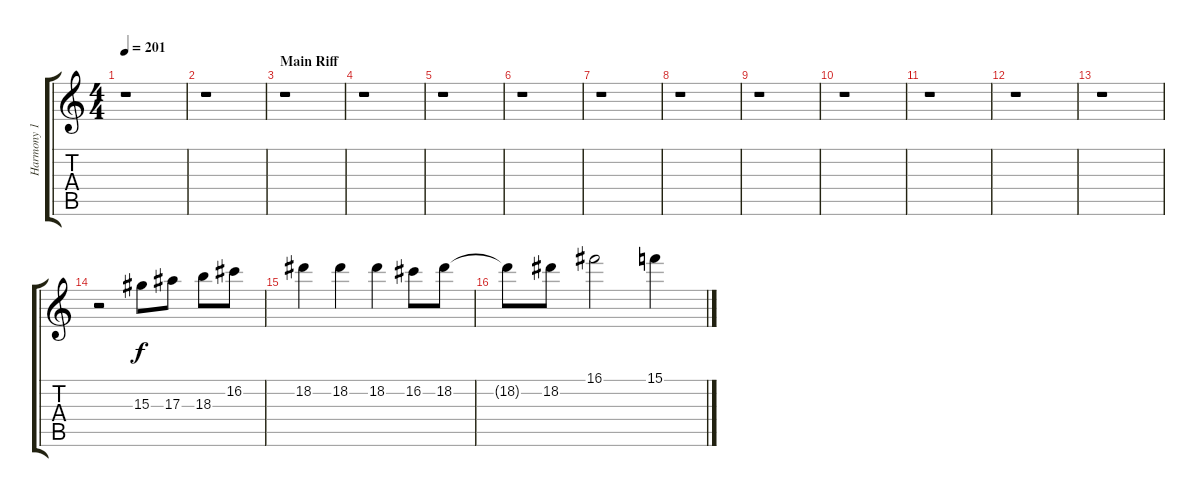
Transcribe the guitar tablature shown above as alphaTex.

\track ("Harmony 1" "Harmony 1") {instrument overdrivenguitar}
\staff {score tabs}
\tuning (D4 A3 F3 C3 G2 C2) {hide}
\ts (4 4)
\tempo 201
\clef g2
\ks aminor
r.1{dy f} |
r.1 |
\section ("" "Main Riff")
r.1 |
r.1 |
r.1 |
r.1 |
r.1 |
r.1 |
r.1 |
r.1 |
r.1 |
r.1 |
r.1 |
r.2 15.3.8 17.3.8 18.3.8 16.2.8 |
18.2.4 18.2.4 18.2.4 16.2.8 18.2.8 |
18.2{t}.8 18.2.8 16.1.2 15.1.4
